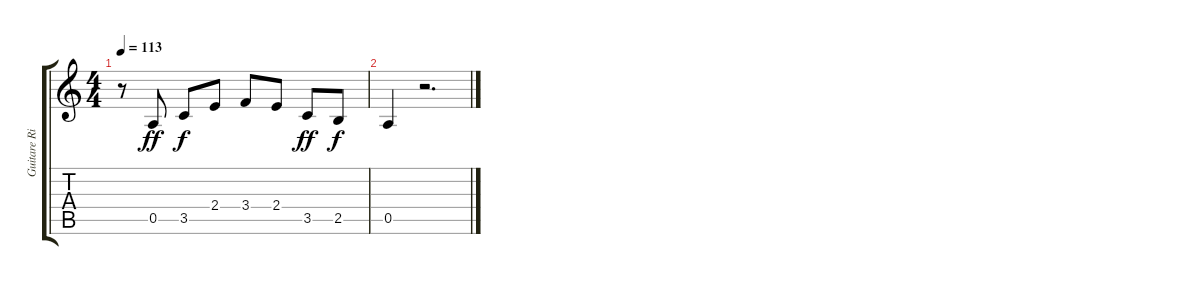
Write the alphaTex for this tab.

\track ("Guitare Riff 1" "Guitare Ri") {instrument electricguitarmuted}
\staff {score tabs}
\tuning (E4 B3 G3 D3 A2 E2) {hide}
\ts (4 4)
\tempo 113
\clef g2
\ks c
r.8{dy f} 0.5.8{dy ff} 3.5.8{dy f} 2.4.8 3.4.8 2.4.8 3.5.8{dy ff} 2.5.8{dy f} |
0.5.4 r.2{d}
